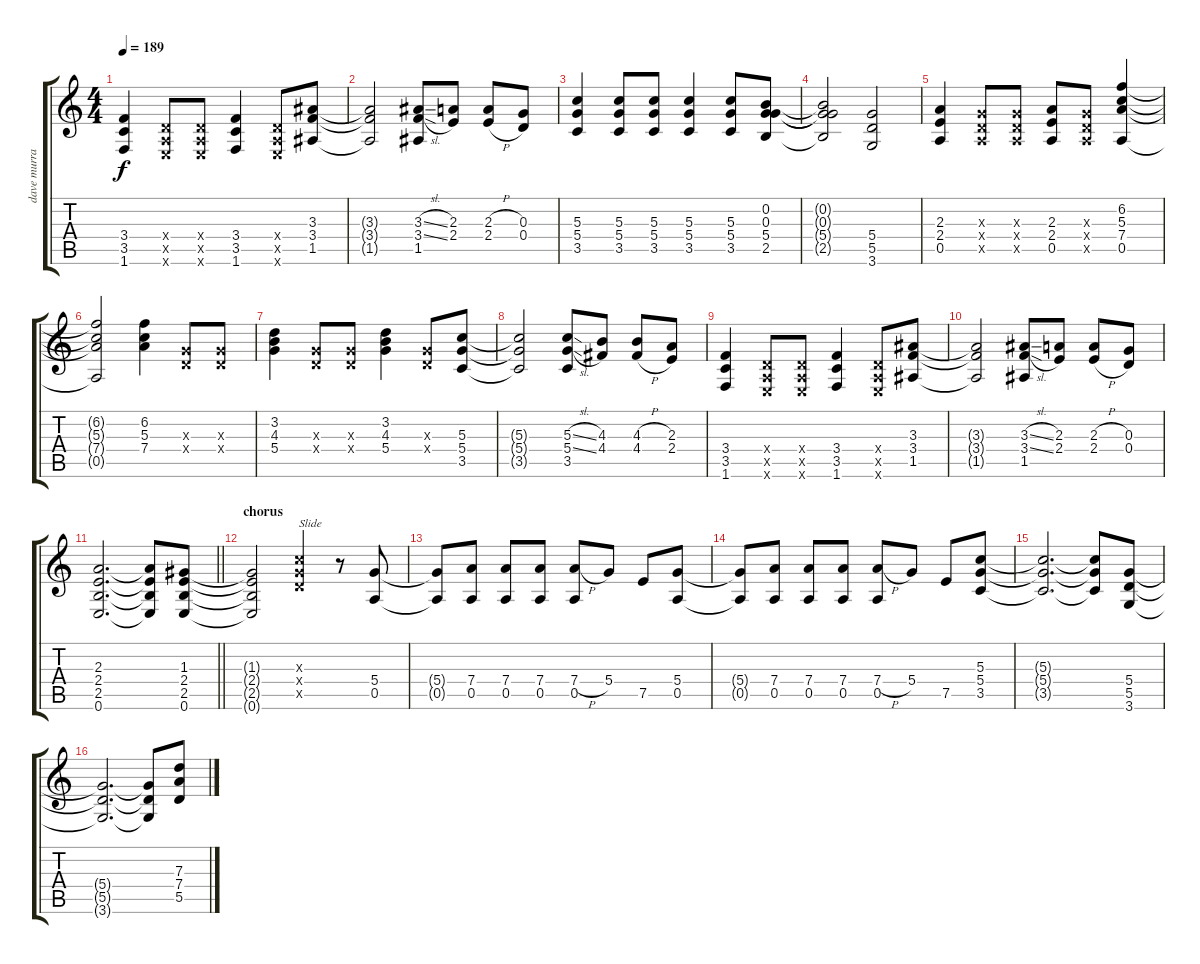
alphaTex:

\track ("dave murray" "dave murra") {instrument overdrivenguitar}
\staff {score tabs}
\tuning (E4 B3 G3 D3 A2 E2) {hide}
\ts (4 4)
\tempo 189
\clef g2
\ks c
(3.4 3.5 1.6).4{dy f} (0.4{x} 0.5{x} 0.6{x}).8 (0.4{x} 0.5{x} 0.6{x}).8 (3.4 3.5 1.6).4 (0.4{x} 0.5{x} 0.6{x}).8 (3.3 3.4 1.5).8 |
(3.3{t} 3.4{t} 1.5{t}).2 (3.3{sl} 3.4{sl} 1.5).8 (2.3 2.4).8 (2.3{h} 2.4{h}).8 (0.3 0.4).8 |
(5.3 5.4 3.5).4 (5.3 5.4 3.5).8 (5.3 5.4 3.5).8 (5.3 5.4 3.5).4 (5.3 5.4 3.5).8 (0.2 0.3 5.4 2.5).8 |
(0.2{t} 0.3{t} 5.4{t} 2.5{t}).2 (5.4 5.5 3.6).2 |
(2.3 2.4 0.5).4 (0.3{x} 0.4{x} 0.5{x}).8 (0.3{x} 0.4{x} 0.5{x}).8 (2.3 2.4 0.5).8 (0.3{x} 0.4{x} 0.5{x}).8 (6.2 5.3 7.4 0.5).4 |
(6.2{t} 5.3{t} 7.4{t} 0.5{t}).2 (6.2 5.3 7.4).4 (0.3{x} 0.4{x}).8 (0.3{x} 0.4{x}).8 |
(3.2 4.3 5.4).4 (0.3{x} 0.4{x}).8 (0.3{x} 0.4{x}).8 (3.2 4.3 5.4).4 (0.3{x} 0.4{x}).8 (5.3 5.4 3.5).8 |
(5.3{t} 5.4{t} 3.5{t}).2 (5.3{sl} 5.4{sl} 3.5).8 (4.3 4.4).8 (4.3{h} 4.4{h}).8 (2.3 2.4).8 |
(3.4 3.5 1.6).4 (0.4{x} 0.5{x} 0.6{x}).8 (0.4{x} 0.5{x} 0.6{x}).8 (3.4 3.5 1.6).4 (0.4{x} 0.5{x} 0.6{x}).8 (3.3 3.4 1.5).8 |
(3.3{t} 3.4{t} 1.5{t}).2 (3.3{sl} 3.4{sl} 1.5).8 (2.3 2.4).8 (2.3{h} 2.4{h}).8 (0.3 0.4).8 |
\barLineRight lightlight
(2.3 2.4 2.5 0.6).2{d} (2.3{t} 2.4{t} 2.5{t} 0.6{t}).8 (1.3 2.4 2.5 0.6).8 |
\section ("" "chorus")
(1.3{t} 2.4{t} 2.5{t} 0.6{t}).2 (5.3{x} 5.4{x} 5.5{x}).4{txt "Slide"} r.8 (5.4 0.5).8 |
(5.4{t} 0.5{t}).8 (7.4 0.5).8 (7.4 0.5).8 (7.4 0.5).8 (7.4{h} 0.5).8 5.4.8 7.5.8 (5.4 0.5).8 |
(5.4{t} 0.5{t}).8 (7.4 0.5).8 (7.4 0.5).8 (7.4 0.5).8 (7.4{h} 0.5).8 5.4.8 7.5.8 (5.3 5.4 3.5).8 |
(5.3{t} 5.4{t} 3.5{t}).2{d} (5.3{t} 5.4{t} 3.5{t}).8 (5.4 5.5 3.6).8 |
(5.4{t} 5.5{t} 3.6{t}).2{d} (5.4{t} 5.5{t} 3.6{t}).8 (7.3 7.4 5.5).8
